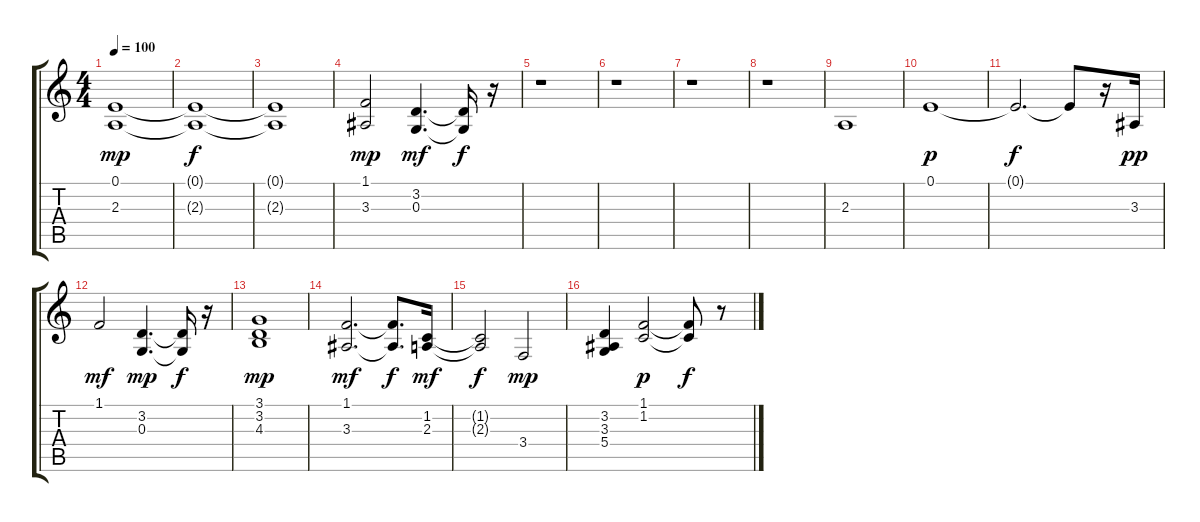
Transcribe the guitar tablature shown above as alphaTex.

\track "" {instrument brasssection}
\staff {score tabs}
\tuning (E4 B3 G3 D3 A2 E2) {hide}
\ts (4 4)
\tempo 100
\clef g2
\ks c
(0.1 2.3).1{dy mp} |
(0.1{t} 2.3{t}).1{dy f} |
(0.1{t} 2.3{t}).1 |
(1.1 3.3).2{dy mp} (3.2 0.3).4{d dy mf} (3.2{t} 0.3{t}).16{dy f} r.16 |
r.1 |
r.1 |
r.1 |
r.1 |
2.3.1 |
0.1.1{dy p} |
0.1{t}.2{d dy f} 0.1{t}.8 r.16 3.3.16{dy pp} |
1.1.2{dy mf} (3.2 0.3).4{d dy mp} (3.2{t} 0.3{t}).16{dy f} r.16 |
(3.1 3.2 4.3).1{dy mp} |
(1.1 3.3).2{d dy mf} (1.1{t} 3.3{t}).8{d dy f} (1.2 2.3).16{dy mf} |
(1.2{t} 2.3{t}).2{dy f} 3.4.2{dy mp} |
(3.2 3.3 5.4).4 (1.1 1.2).2{dy p} (1.1{t} 1.2{t}).8{dy f} r.8
